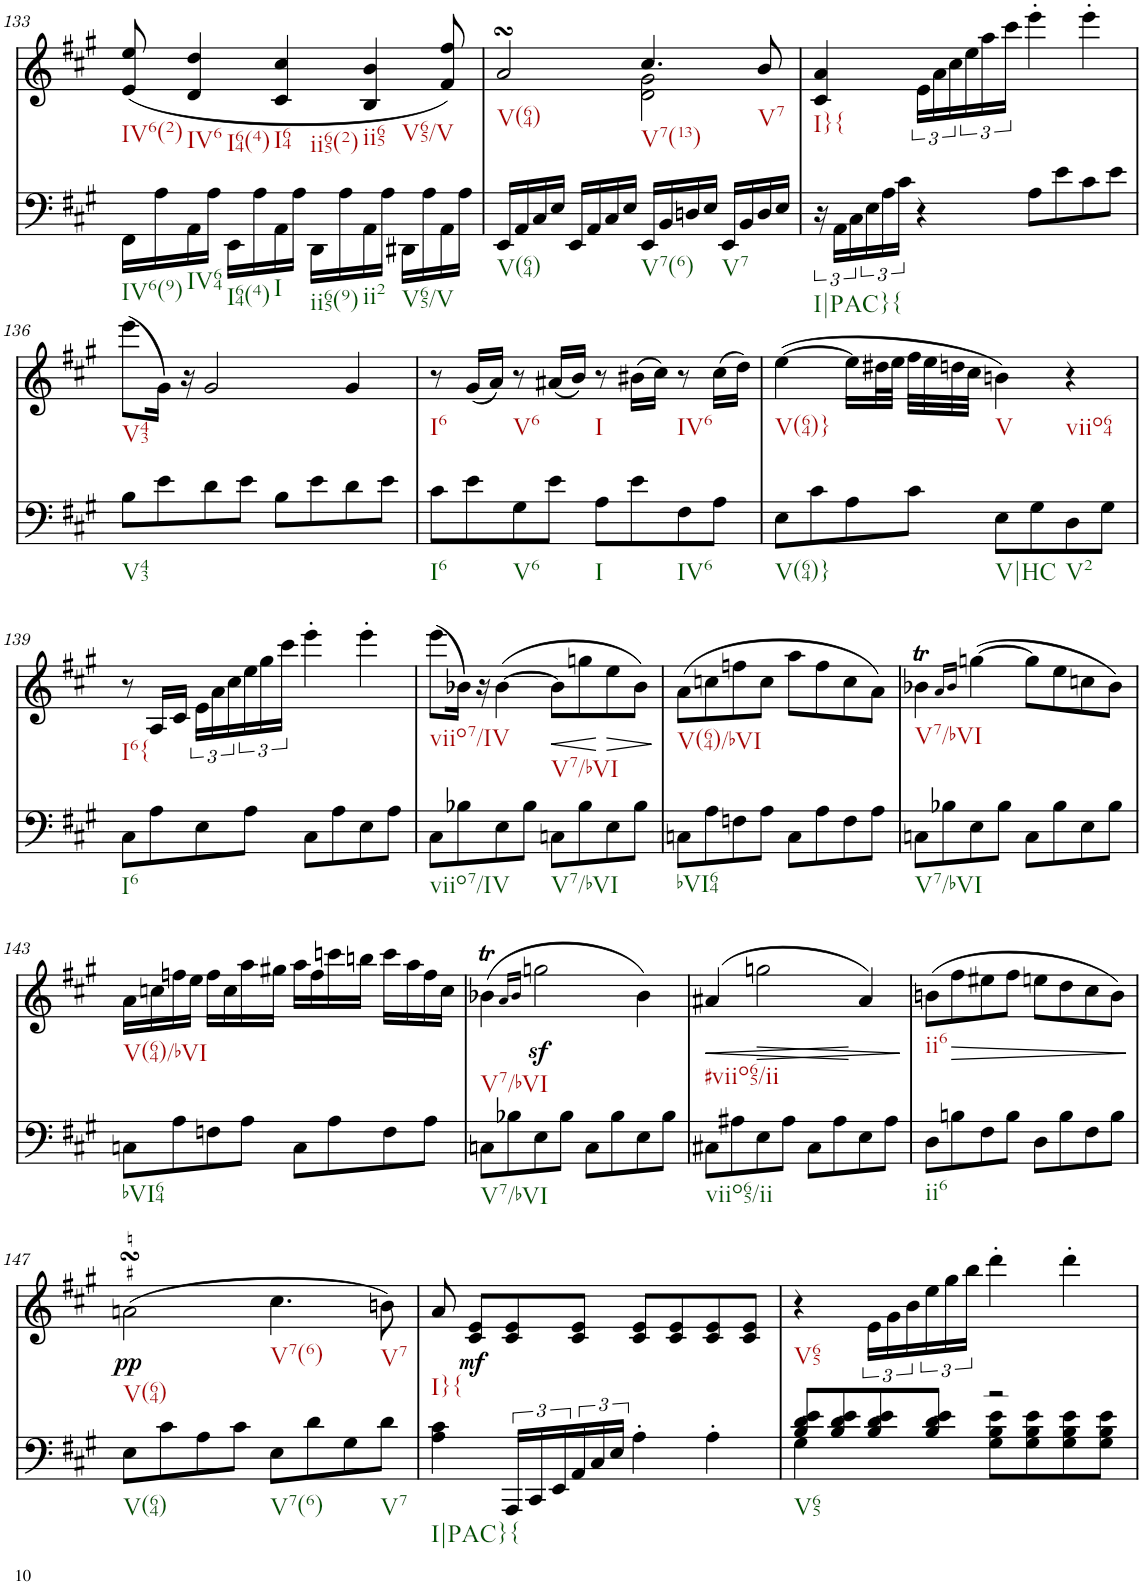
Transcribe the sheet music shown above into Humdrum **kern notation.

**kern	**kern	**dynam
*part2	*part1	*part1
*staff2	*staff1	*staff1
*I"piano	*I"piano	*
*I'Pno	*I'Pno	*
!!LO:PB:g=z
*clefF4	*clefG2	*
*k[f#c#g#]	*k[f#c#g#]	*
*A:	*A:	*
*M4/4	*M4/4	*
=133	=133	=133
16FF#\LL	(8e/ 8ee/	.
16A\	.	.
16AA\	4d/ 4dd/	.
16A\JJ	.	.
16EE\LL	.	.
16A\	.	.
16AA\	4c#/ 4cc#/	.
16A\JJ	.	.
16DD\LL	.	.
16A\	.	.
16AA\	4B/ 4b/	.
16A\JJ	.	.
16DD#X\LL	.	.
16A\	.	.
16AA\	8f#/ 8ff#/)	.
16A\JJ	.	.
=134	=134	=134
*	*^	*
16EE/LL	2asSSs/	2ryy	.
16AA/	.	.	.
16C#/	.	.	.
16E/JJ	.	.	.
16EE/LL	.	.	.
16AA/	.	.	.
16C#/	.	.	.
16E/JJ	.	.	.
16EE/LL	4.cc#/	2d\ 2g#\	.
16BB/	.	.	.
16Dn/	.	.	.
16E/JJ	.	.	.
16EE/LL	.	.	.
16BB/	.	.	.
16D/	8b/	.	.
16E/JJ	.	.	.
*	*v	*v	*
=135	=135	=135
24r	4c#/ 4a/	.
24AA\LL	.	.
24C#\	.	.
24E\	.	.
24A\	.	.
24c#\JJ	.	.
4r	24e\LL	.
.	24a\	.
.	24cc#\	.
.	24ee\	.
.	24aa\	.
.	24ccc#\JJ	.
8A\L	4eee'\	.
8e\	.	.
8c#\	4eee'\	.
8e\J	.	.
!!LO:LB:g=z
=136	=136	=136
8B\L	(8eee\L	.
8e\	16g#\Jk)	.
.	16r	.
8d\	2g#/	.
8e\J	.	.
8B\L	.	.
8e\	.	.
8d\	4g#/	.
8e\J	.	.
=137	=137	=137
8c#\L	8r	.
8e\	(16g#/LL	.
.	16a/JJ)	.
8G#\	8r	.
8e\J	(16a#X/LL	.
.	16b/JJ)	.
8A\L	8r	.
8e\	(16b#X\LL	.
.	16cc#\JJ)	.
8F#\	8r	.
8A\J	(16cc#\LL	.
.	16dd\JJ)	.
=138	=138	=138
8E\L	([4ee\	.
8c#\	.	.
8A\	16ee\LL]	.
.	32dd#X\L	.
.	32ee\JJJ	.
8c#\J	32ff#\LLL	.
.	32ee\	.
.	32ddn\	.
.	32cc#\JJJ	.
8E\L	4bn\)	.
8G#\	.	.
8D\	4r	.
8G#\J	.	.
!!LO:LB:g=z
=139	=139	=139
8C#\L	8r	.
8A\	16A/LL	.
.	16c#/JJ	.
8E\	24e\LL	.
.	24a\	.
.	24cc#\	.
8A\J	24ee\	.
.	24gg#\	.
.	24ccc#\JJ	.
8C#\L	4eee'\	.
8A\	.	.
8E\	4eee'\	.
8A\J	.	.
=140	=140	=140
8C#\L	(8eee\L	.
8B-X\	16b-X\Jk)	.
.	16r	.
8E\	([4b-\	.
8B-\J	.	.
!	!	!LO:HP:b
8Cn\L	8b-\L]	<
8B-\	8ggn\	.
!	!	!LO:HP:n=1:b
8E\	8ee\	[ >
8B-\J	8b-\J)	.
.	.	]
=141	=141	=141
8Cn\L	(8a\L	.
8A\	8ccn\	.
8Fn\	8ffn\	.
8A\J	8cc\J	.
8C\L	8aa\L	.
8A\	8ff\	.
8F\	8cc\	.
8A\J	8a\J)	.
=142	=142	=142
8Cn\L	4b-XT\	.
8B-X\	.	.
.	16qa/LL	.
.	16qb-/JJ	.
8E\	([4ggn\	.
8B-\J	.	.
8C\L	8gg\L]	.
8B-\	8ee\	.
8E\	8ccn\	.
8B-\J	8b-\J)	.
!!LO:LB:g=z
=143	=143	=143
8Cn\L	16a\LL	.
.	16ccn\	.
8A\	16ffn\	.
.	16ee\JJ	.
8Fn\	16ff\LL	.
.	16cc\	.
8A\J	16aa\	.
.	16gg#X\JJ	.
8C\L	16aa\LL	.
.	16ff\	.
8A\	16cccn\	.
.	16bbn\JJ	.
8F\	16ccc\LL	.
.	16aa\	.
8A\J	16ff\	.
.	16cc\JJ	.
=144	=144	=144
8Cn\L	(4b-XT\	.
8B-X\	.	.
.	16qa/LL	.
.	16qb-/JJ	.
8E\	2ggnz<\	.
8B-\J	.	.
8C\L	.	.
8B-\	.	.
8E\	4b-\)	.
8B-\J	.	.
=145	=145	=145
!	!	!LO:HP:b
8C#X\L	(4a#X/	<
8A#X\	.	.
!	!	!LO:HP:b
8E\	2ggn\	>
8A#\J	.	.
8C#\L	.	.
8A#\	.	.
8E\	4a#/)	[
8A#\J	.	.
.	.	]
=146	=146	=146
8D\L	(8bn\L	.
!	!	!LO:HP:b
8Bn\	8ff#\	>
8F#\	8ee#X\	.
8B\J	8ff#\J	.
8D\L	8een\L	.
8B\	8dd\	.
8F#\	8cc#\	.
8B\J	8b\J)	.
.	.	]
!!LO:LB:g=z
=147	=147	=147
!	!LO:TURN:lacc=#	!LO:DY:b
8E\L	(2ansSSs\	pp
8c#\	.	.
8A\	.	.
8c#\J	.	.
8E\L	4.cc#\	.
8d\	.	.
8G#\	.	.
8d\J	8bn\)	.
=148	=148	=148
4A\ 4c#\	8a/	.
!	!	!LO:DY:b
.	8c#/ 8e/L	mf
24AAA/LL	8c#/ 8e/	.
24CC#/	.	.
24EE/	.	.
24AA/	8c#/ 8e/J	.
24C#/	.	.
24E/JJ	.	.
4A'\	8c#/ 8e/L	.
.	8c#/ 8e/	.
4A'\	8c#/ 8e/	.
.	8c#/ 8e/J	.
=149	=149	=149
*^	*	*
8B/ 8d/ 8e/L	4G#\	4r	.
8B/ 8d/ 8e/	.	.	.
8B/ 8d/ 8e/	4ryy	24e\LL	.
.	.	24g#\	.
.	.	24b\	.
8B/ 8d/ 8e/J	.	24ee\	.
.	.	24gg#\	.
.	.	24bb\JJ	.
2r	8G#\ 8B\ 8e\L	4ddd'\	.
.	8G#\ 8B\ 8e\	.	.
.	8G#\ 8B\ 8e\	4ddd'\	.
.	8G#\ 8B\ 8e\J	.	.
*v	*v	*	*
=	=	=
*-	*-	*-
